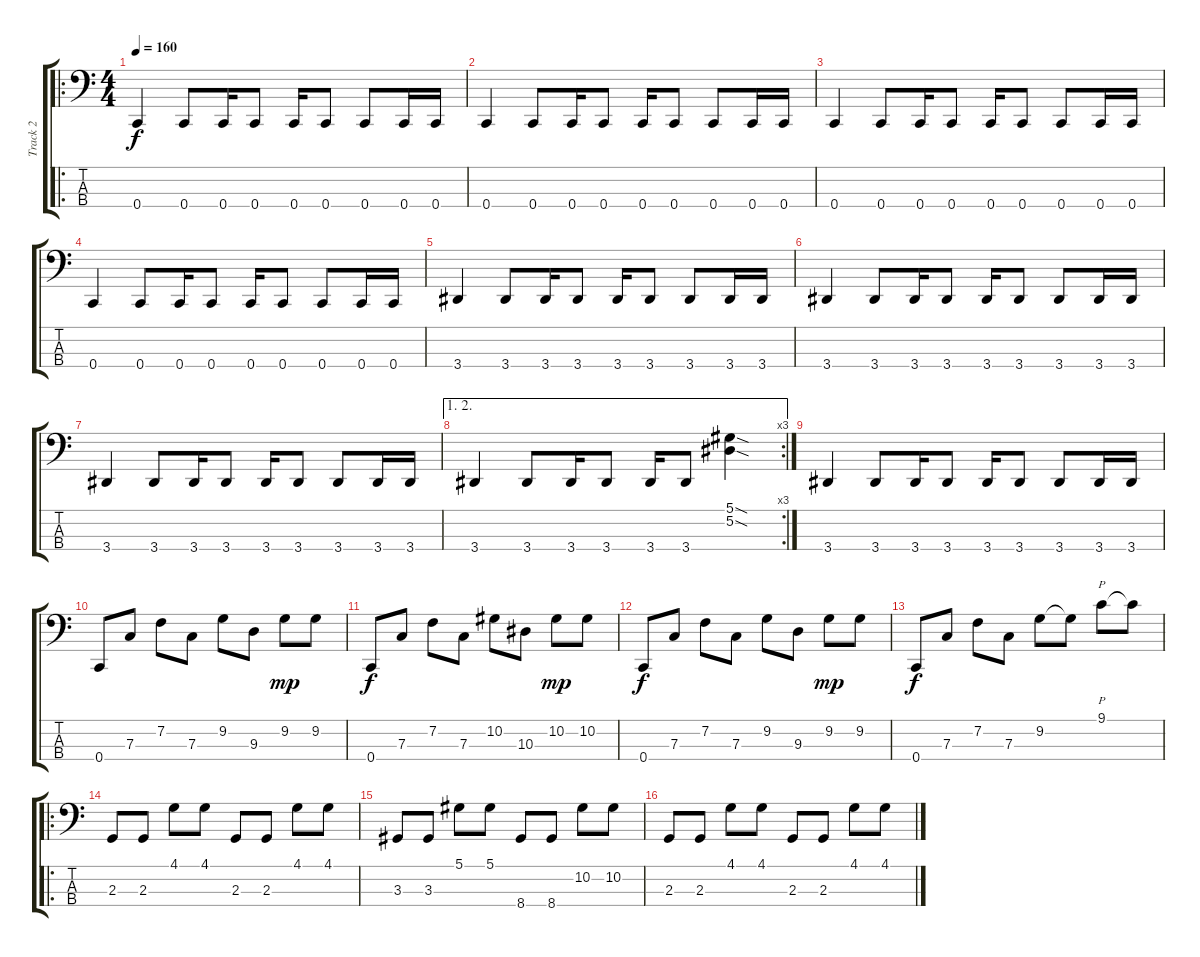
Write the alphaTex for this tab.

\track ("Track 2" "Track 2") {instrument electricbassfinger}
\staff {score tabs}
\tuning (Eb2 Bb1 F1 C1) {hide}
\ro
\ts (4 4)
\tempo 160
\clef f4
\ks c
0.4.4{dy f} 0.4.8 0.4.16 0.4.8 0.4.16 0.4.8 0.4.8 0.4.16 0.4.16 |
0.4.4 0.4.8 0.4.16 0.4.8 0.4.16 0.4.8 0.4.8 0.4.16 0.4.16 |
0.4.4 0.4.8 0.4.16 0.4.8 0.4.16 0.4.8 0.4.8 0.4.16 0.4.16 |
0.4.4 0.4.8 0.4.16 0.4.8 0.4.16 0.4.8 0.4.8 0.4.16 0.4.16 |
3.4.4 3.4.8 3.4.16 3.4.8 3.4.16 3.4.8 3.4.8 3.4.16 3.4.16 |
3.4.4 3.4.8 3.4.16 3.4.8 3.4.16 3.4.8 3.4.8 3.4.16 3.4.16 |
3.4.4 3.4.8 3.4.16 3.4.8 3.4.16 3.4.8 3.4.8 3.4.16 3.4.16 |
\ae (1 2)
\rc 3
3.4.4 3.4.8 3.4.16 3.4.8 3.4.16 3.4.8 (5.1{sod} 5.2{sod}).4 |
3.4.4 3.4.8 3.4.16 3.4.8 3.4.16 3.4.8 3.4.8 3.4.16 3.4.16 |
0.4.8 7.3.8 7.2.8 7.3.8 9.2.8 9.3.8 9.2.8{dy mp} 9.2.8 |
0.4.8{dy f} 7.3.8 7.2.8 7.3.8 10.2.8 10.3.8 10.2.8{dy mp} 10.2.8 |
0.4.8{dy f} 7.3.8 7.2.8 7.3.8 9.2.8 9.3.8 9.2.8{dy mp} 9.2.8 |
0.4.8{dy f} 7.3.8 7.2.8 7.3.8 9.2.8 9.2{t}.8 9.1.8{p instrument slapbass2} 9.1{t}.8 |
\ro
2.3.8 2.3.8 4.1.8 4.1.8 2.3.8 2.3.8 4.1.8 4.1.8 |
3.3.8 3.3.8 5.1.8 5.1.8 8.4.8 8.4.8 10.2.8 10.2.8 |
2.3.8 2.3.8 4.1.8 4.1.8 2.3.8 2.3.8 4.1.8 4.1.8
